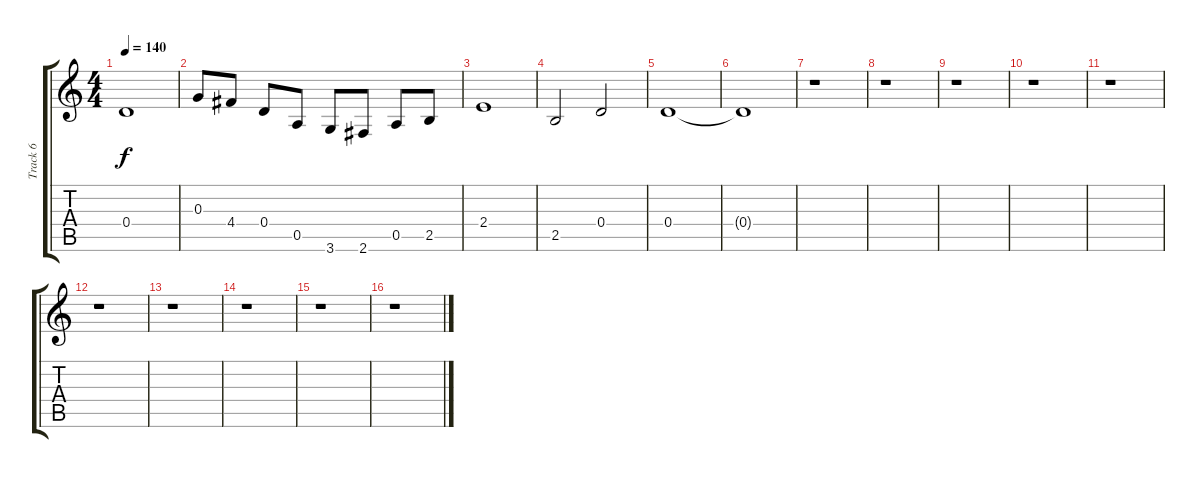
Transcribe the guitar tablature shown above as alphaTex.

\track ("Track 6" "Track 6") {instrument contrabass}
\staff {score tabs}
\tuning (E4 B3 G3 D3 A2 E2) {hide}
\ts (4 4)
\tempo 140
\clef g2
\ks c
0.4.1{dy f} |
0.3.8 4.4.8 0.4.8 0.5.8 3.6.8 2.6.8 0.5.8 2.5.8 |
2.4.1 |
2.5.2 0.4.2 |
0.4.1 |
0.4{t}.1 |
r.1 |
r.1 |
r.1 |
r.1 |
r.1 |
r.1 |
r.1 |
r.1 |
r.1 |
r.1
